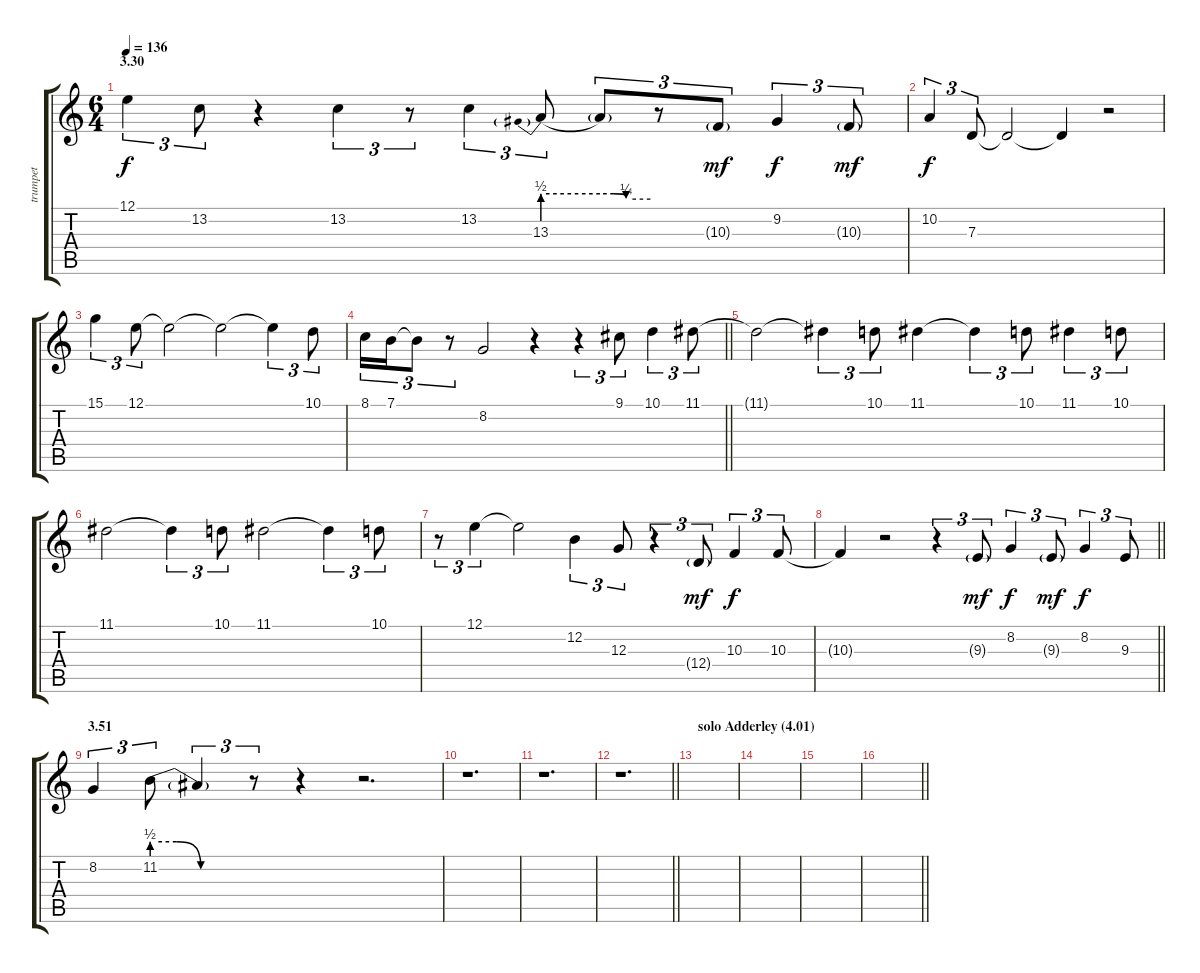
\track ("trumpet" "trumpet") {instrument trumpet}
\staff {score tabs}
\tuning (E4 B3 G3 D3 A2 E2) {hide}
\ts (6 4)
\section ("" "3.30")
\tempo 136
\clef g2
\ks c
12.1.4{tu (3 2) dy f} 13.2.8{tu (3 2)} r.4 13.2.4{tu (3 2)} r.8{tu (3 2)} 13.2.4{tu (3 2)} 13.3{be (prebend 0 2 60 2)}.8{tu (3 2)} 13.3{be (custom 0 2 15 2 30 1 60 1) t}.8{tu (3 2)} r.8{tu (3 2)} 10.3{g}.8{tu (3 2) dy mf} 9.2.4{tu (3 2) dy f} 10.3{g}.8{tu (3 2) dy mf} |
10.2.4{tu (3 2) dy f} 7.3.8{tu (3 2)} 7.3{t}.2 7.3{t}.4 r.2 |
15.1.4{tu (3 2)} 12.1.8{tu (3 2)} 12.1{t}.2 12.1{t}.2 12.1{t}.4{tu (3 2)} 10.1.8{tu (3 2)} |
\barLineRight lightlight
8.1.16{tu (3 2)} 7.1.16{tu (3 2)} 7.1{t}.8{tu (3 2)} r.8{tu (3 2)} 8.2.2 r.4 r.4{tu (3 2)} 9.1.8{tu (3 2)} 10.1.4{tu (3 2)} 11.1.8{tu (3 2)} |
11.1{t}.2 11.1{t}.4{tu (3 2)} 10.1.8{tu (3 2)} 11.1.4 11.1{t}.4{tu (3 2)} 10.1.8{tu (3 2)} 11.1.4{tu (3 2)} 10.1.8{tu (3 2)} |
11.1.2 11.1{t}.4{tu (3 2)} 10.1.8{tu (3 2)} 11.1.2 11.1{t}.4{tu (3 2)} 10.1.8{tu (3 2)} |
r.8{tu (3 2)} 12.1.4{tu (3 2)} 12.1{t}.2 12.2.4{tu (3 2)} 12.3.8{tu (3 2)} r.4{tu (3 2)} 12.4{g}.8{tu (3 2) dy mf} 10.3.4{tu (3 2) dy f} 10.3.8{tu (3 2)} |
\barLineRight lightlight
10.3{t}.4 r.2 r.4{tu (3 2)} 9.3{g}.8{tu (3 2) dy mf} 8.2.4{tu (3 2) dy f} 9.3{g}.8{tu (3 2) dy mf} 8.2.4{tu (3 2) dy f} 9.3.8{tu (3 2)} |
\section ("" "3.51")
8.2.4{tu (3 2)} 11.2{be (custom 0 2 15 2 30 0 60 0)}.8{tu (3 2)} 11.2{t}.4{tu (3 2)} r.8{tu (3 2)} r.4 r.2{d} |
r.1{d} |
r.1{d} |
\barLineRight lightlight
r.1{d} |
\section ("" "solo Adderley (4.01)")
|
|
|
\barLineRight lightlight
